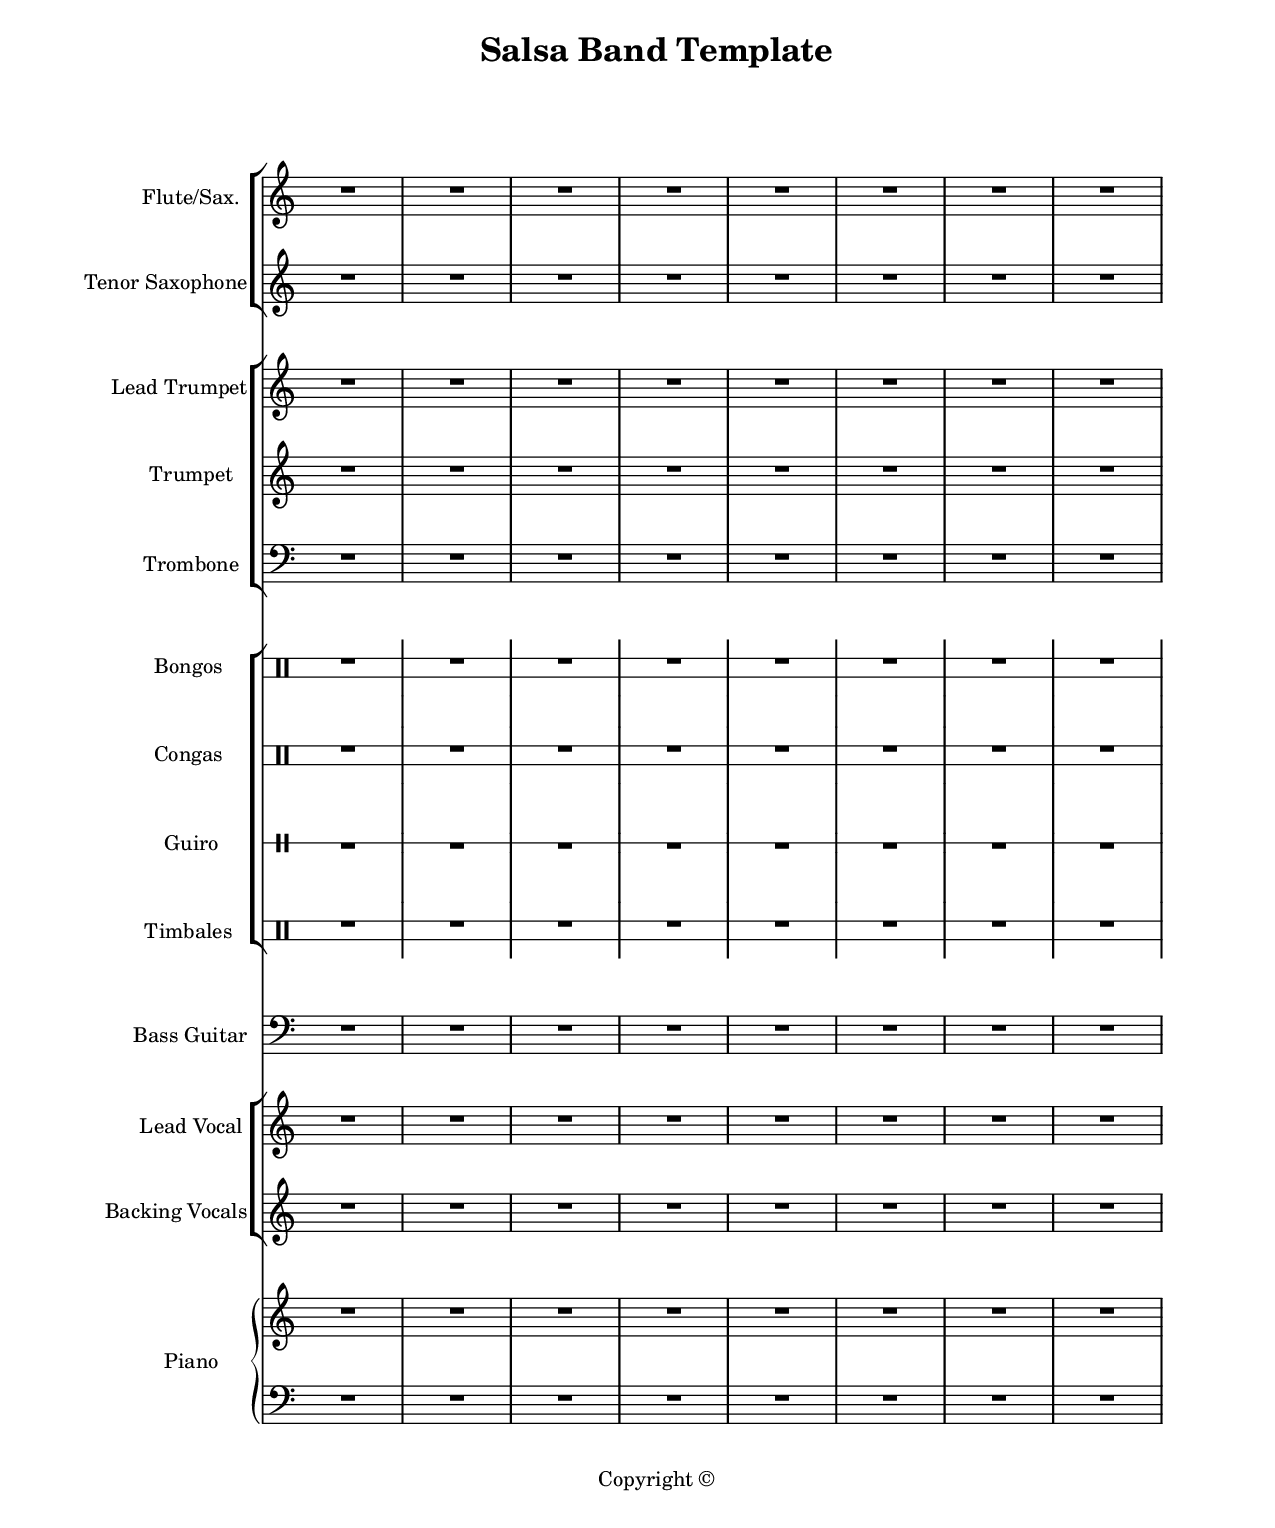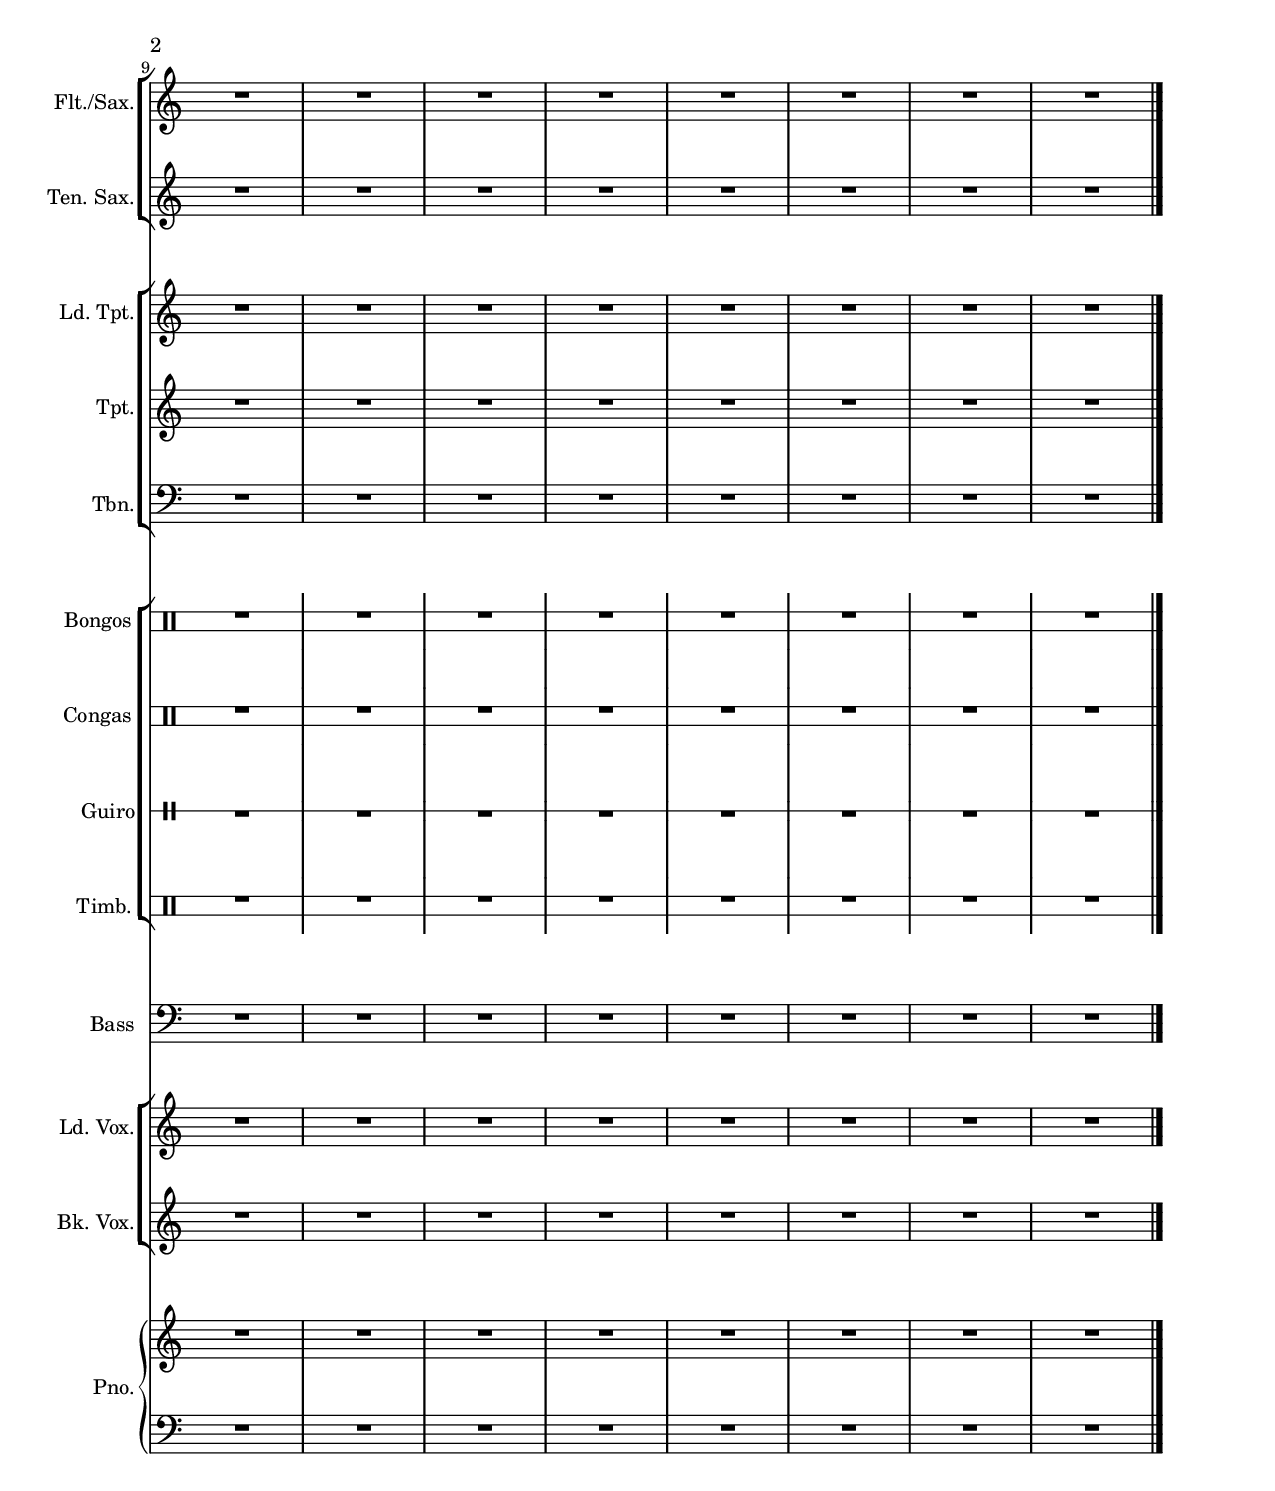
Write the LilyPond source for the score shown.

\version "2.18.2"
#(set-global-staff-size 18)

\paper {
  #(set-paper-size "letter")
  left-margin = 1\in
  right-margin = 0.75\in
  top-margin = 0.75\in
  bottom-margin = 0.5\in
  markup-system-spacing = #'((padding . 10))
  last-bottom-spacing = #'((padding . 5))
  ragged-bottom = ##f
  ragged-last = ##f
  ragged-last-bottom = ##f
  ragged-right = ##f
}

\header {
  title = "Salsa Band Template"
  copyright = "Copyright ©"
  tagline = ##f
}

scoreBreaks = {
  s1*8 \break
  s1*8 \bar "|."
}

filler = { R1*16 }

fluteSaxMusic = {
  \clef treble
  \filler
}

tenorSaxMusic = {
  \clef treble
  \filler
}

leadTrumpetMusic = {
  \clef treble
  \filler
}

trumpetMusic = {
  \clef treble
  \filler
}

tromboneMusic = {
  \clef bass
  \filler
}

bongosMusic = {
  \clef percussion
  \filler
}

congasMusic = {
  \clef percussion
  \filler
}

guiroMusic = {
  \clef percussion
  \filler
}

timbalesMusic = {
  \clef percussion
  \filler
}

bassGuitarMusic = {
  \clef bass
  \filler
}

leadVocalMusic = {
  \clef treble
  \filler
}

leadVocalLyrics = \lyricmode {

}

backingVocalsMusic = {
  \clef treble
  \filler
}

backingVocalsLyrics = \lyricmode {

}

pianoRHMusic = {
  \clef treble
  \filler
}

pianoDynamics = {

}

pianoLHMusic = {
  \clef bass
  \filler
}

\score {
  <<
    \new StaffGroup <<
      \new Staff \with {
        instrumentName = "Flute/Sax."
        shortInstrumentName = "Flt./Sax."
      } <<
        \scoreBreaks
        \fluteSaxMusic
      >>
      \new Staff \with {
        instrumentName = "Tenor Saxophone"
        shortInstrumentName = "Ten. Sax."
      } \tenorSaxMusic
    >>
    \new StaffGroup <<
      \new Staff \with {
        instrumentName = "Lead Trumpet"
        shortInstrumentName = "Ld. Tpt."
      } \leadTrumpetMusic
      \new Staff \with {
        instrumentName = "Trumpet"
        shortInstrumentName = "Tpt."
      } \trumpetMusic
      \new Staff \with {
        instrumentName = "Trombone"
        shortInstrumentName = "Tbn."
      } \tromboneMusic
    >>
    \new StaffGroup <<
      \new DrumStaff \with {
        instrumentName = "Bongos"
        shortInstrumentName = "Bongos"
        \override Stem.Y-extent = ##f
        \override StaffSymbol.line-count = #2
        \override StaffSymbol.staff-space = #2
        \override VerticalAxisGroup.minimum-Y-extent = #'(-3.0 . 4.0)
        drumStyleTable = #bongos-style
      } \bongosMusic
      \new DrumStaff \with {
        instrumentName = "Congas"
        shortInstrumentName = "Congas"
        \override Stem.Y-extent = ##f
        \override StaffSymbol.line-count = #2
        \override StaffSymbol.staff-space = #2
        \override VerticalAxisGroup.minimum-Y-extent = #'(-3.0 . 4.0)
        drumStyleTable = #congas-style
      } \congasMusic
      \new DrumStaff \with {
        instrumentName = "Guiro"
        shortInstrumentName = "Guiro"
        \override Stem.Y-extent = ##f
        \override StaffSymbol.line-count = #1
      } \guiroMusic
      \new DrumStaff \with {
        instrumentName = "Timbales"
        shortInstrumentName = "Timb."
        \override Stem.Y-extent = ##f
        \override StaffSymbol.line-count = #2
        \override StaffSymbol.staff-space = #2
        \override VerticalAxisGroup.minimum-Y-extent = #'(-3.0 . 4.0)
        drumStyleTable = #timbales-style
      } \timbalesMusic
    >>
    \new Staff \with {
      instrumentName = "Bass Guitar"
      shortInstrumentName = "Bass"
    } \bassGuitarMusic
    \new ChoirStaff <<
      \new Staff \with {
        instrumentName = "Lead Vocal"
        shortInstrumentName = "Ld. Vox."
      } \new Voice = "lead" \leadVocalMusic
      \new Lyrics \lyricsto "lead" \leadVocalLyrics
      \new Staff \with {
        instrumentName = "Backing Vocals"
        shortInstrumentName = "Bk. Vox."
      } \new Voice = "backing" \backingVocalsMusic
      \new Lyrics \lyricsto "backing" \backingVocalsLyrics
    >>
    \new PianoStaff \with {
      instrumentName = "Piano"
      shortInstrumentName = "Pno."
    } <<
      \new Staff = "up" \pianoRHMusic
      \new Dynamics \pianoDynamics
      \new Staff = "down" \pianoLHMusic
    >>
  >>
  \layout {
    indent = 0.75\in
    \omit Staff.TimeSignature
    %\override Staff.InstrumentName.self-alignment-X = #RIGHT
  }
  %\midi {}  % uncomment for midi output
}